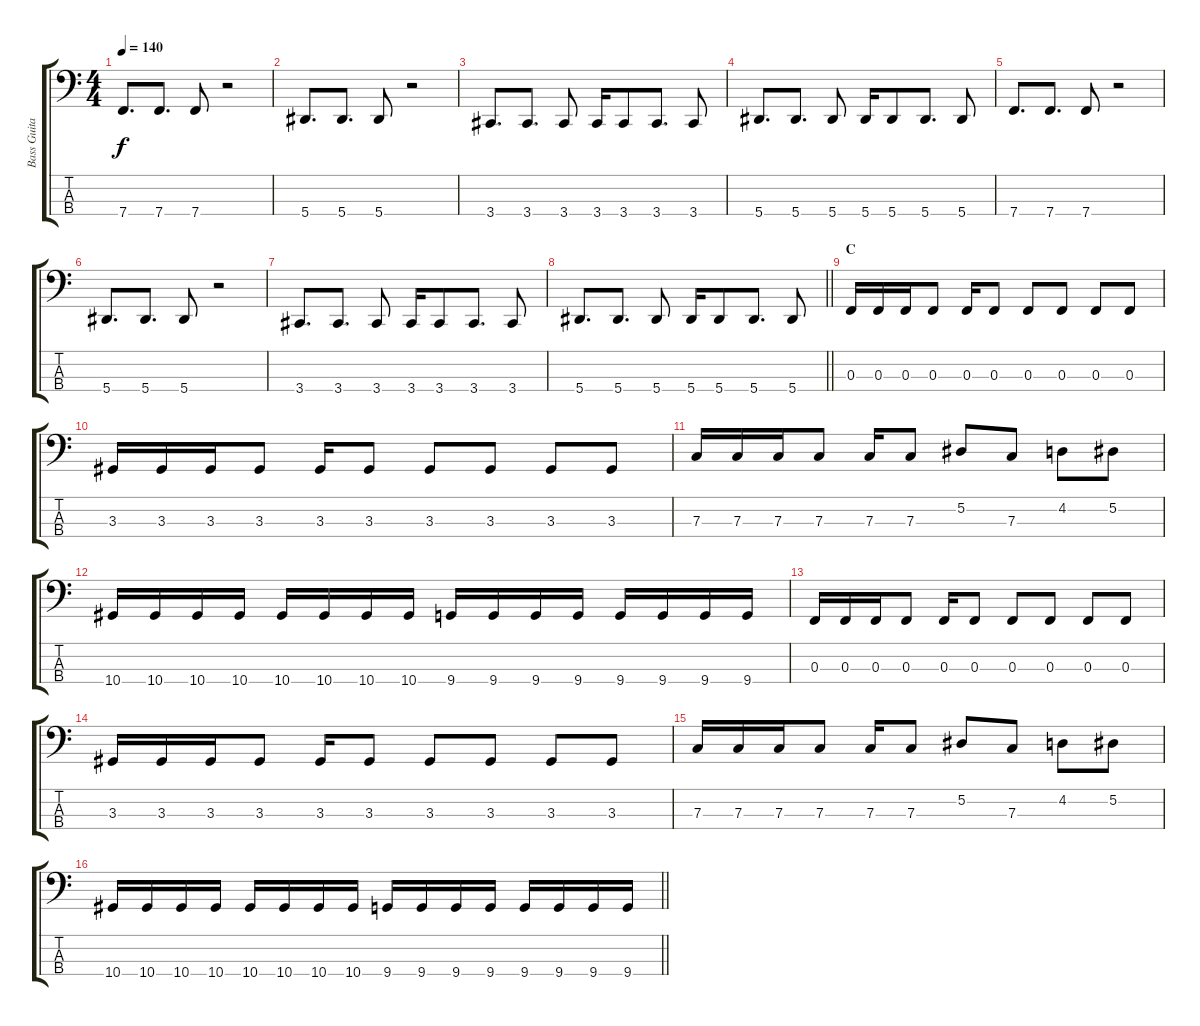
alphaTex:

\track ("Bass Guitar: John Kis Gyevi" "Bass Guita") {instrument electricbasspick}
\staff {score tabs}
\tuning (Eb2 Bb1 F1 Bb0) {hide}
\ts (4 4)
\tempo 140
\clef f4
\ks c
7.4.8{d dy f} 7.4.8{d} 7.4.8 r.2 |
5.4.8{d} 5.4.8{d} 5.4.8 r.2 |
3.4.8{d} 3.4.8{d} 3.4.8 3.4.16 3.4.8 3.4.8{d} 3.4.8 |
5.4.8{d} 5.4.8{d} 5.4.8 5.4.16 5.4.8 5.4.8{d} 5.4.8 |
7.4.8{d} 7.4.8{d} 7.4.8 r.2 |
5.4.8{d} 5.4.8{d} 5.4.8 r.2 |
3.4.8{d} 3.4.8{d} 3.4.8 3.4.16 3.4.8 3.4.8{d} 3.4.8 |
\barLineRight lightlight
5.4.8{d} 5.4.8{d} 5.4.8 5.4.16 5.4.8 5.4.8{d} 5.4.8 |
\section ("" "C")
0.3.16 0.3.16 0.3.16 0.3.8 0.3.16 0.3.8 0.3.8 0.3.8 0.3.8 0.3.8 |
3.3.16 3.3.16 3.3.16 3.3.8 3.3.16 3.3.8 3.3.8 3.3.8 3.3.8 3.3.8 |
7.3.16 7.3.16 7.3.16 7.3.8 7.3.16 7.3.8 5.2.8 7.3.8 4.2.8 5.2.8 |
10.4.16 10.4.16 10.4.16 10.4.16 10.4.16 10.4.16 10.4.16 10.4.16 9.4.16 9.4.16 9.4.16 9.4.16 9.4.16 9.4.16 9.4.16 9.4.16 |
0.3.16 0.3.16 0.3.16 0.3.8 0.3.16 0.3.8 0.3.8 0.3.8 0.3.8 0.3.8 |
3.3.16 3.3.16 3.3.16 3.3.8 3.3.16 3.3.8 3.3.8 3.3.8 3.3.8 3.3.8 |
7.3.16 7.3.16 7.3.16 7.3.8 7.3.16 7.3.8 5.2.8 7.3.8 4.2.8 5.2.8 |
\barLineRight lightlight
10.4.16 10.4.16 10.4.16 10.4.16 10.4.16 10.4.16 10.4.16 10.4.16 9.4.16 9.4.16 9.4.16 9.4.16 9.4.16 9.4.16 9.4.16 9.4.16
